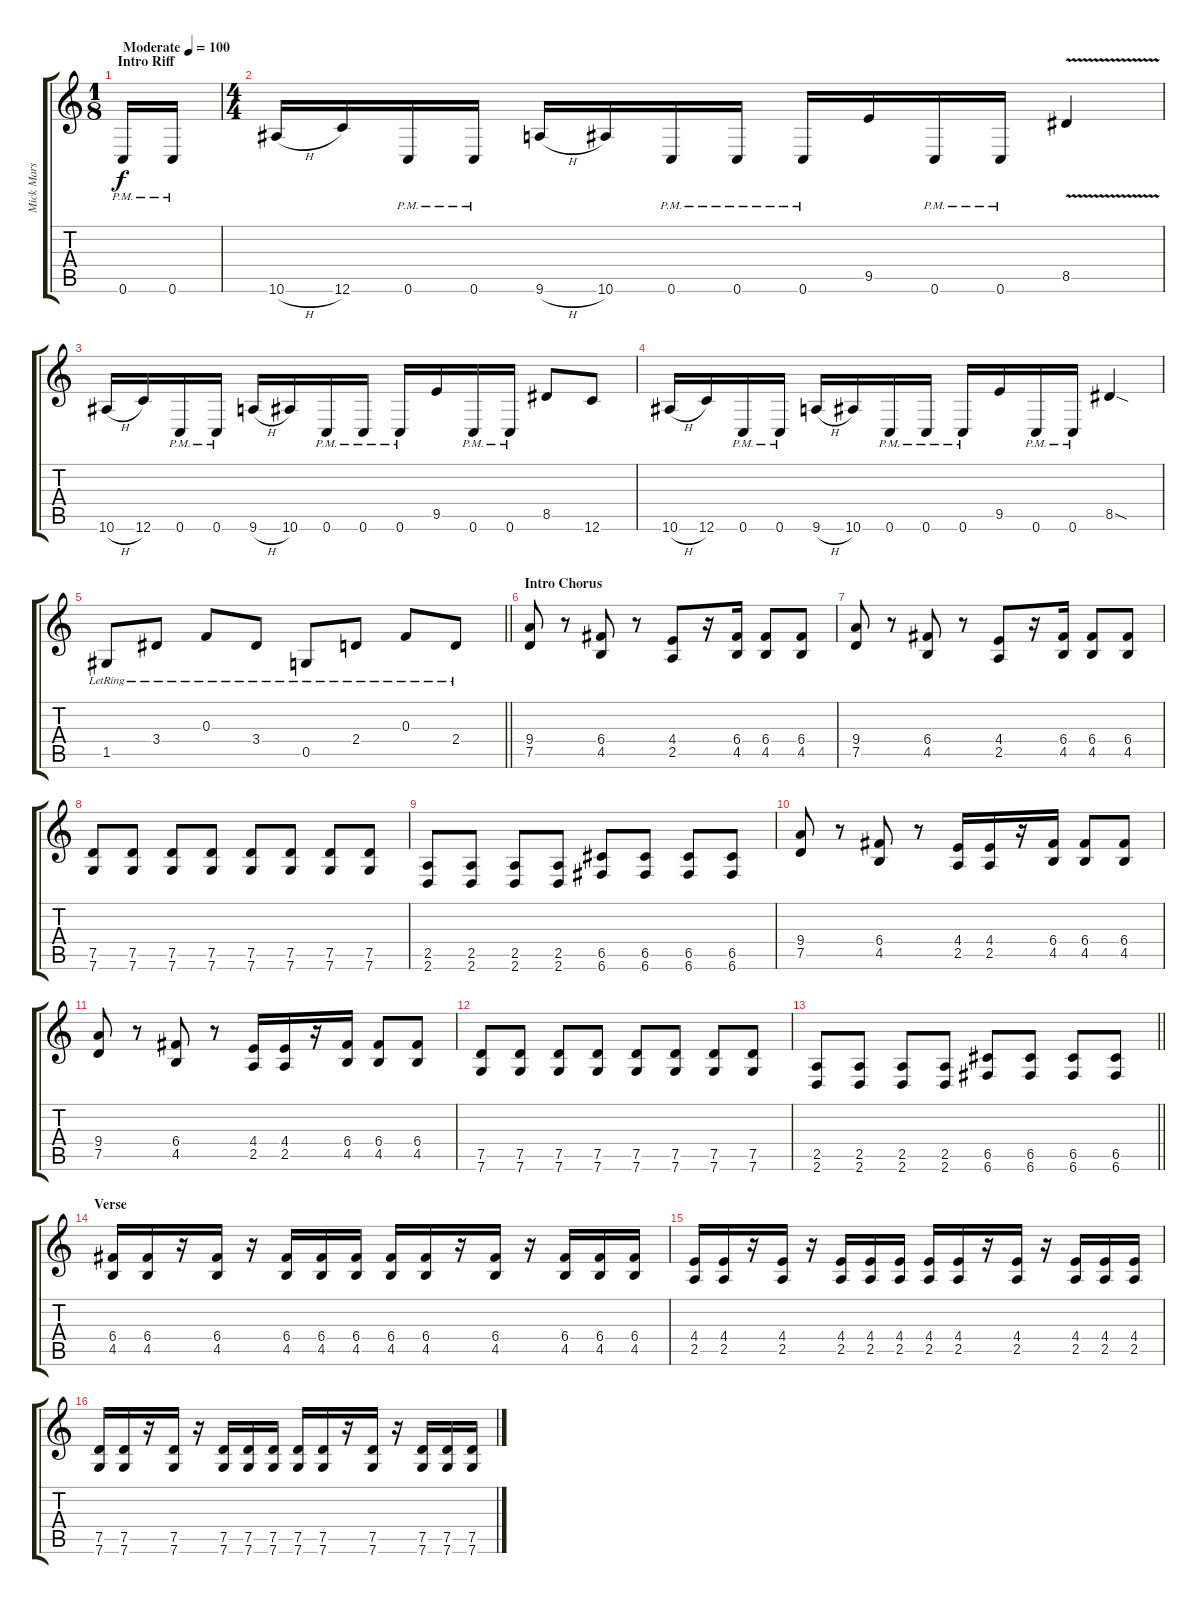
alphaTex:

\track ("Mick Mars Rhythym" "Mick Mars ") {instrument distortionguitar}
\staff {score tabs}
\tuning (D4 A3 F3 C3 G2 C2) {hide}
\ts (1 8)
\section ("" "Intro Riff")
\tempo (100 "Moderate")
\clef g2
\ks c
0.6{pm}.16{dy f instrument distortionguitar} 0.6{pm}.16 |
\ts (4 4)
10.6{h}.16 12.6.16 0.6{pm}.16 0.6{pm}.16 9.6{h}.16 10.6.16 0.6{pm}.16 0.6{pm}.16 0.6{pm}.16 9.5.16 0.6{pm}.16 0.6{pm}.16 8.5{v}.4 |
10.6{h}.16 12.6.16 0.6{pm}.16 0.6{pm}.16 9.6{h}.16 10.6.16 0.6{pm}.16 0.6{pm}.16 0.6{pm}.16 9.5.16 0.6{pm}.16 0.6{pm}.16 8.5.8 12.6.8 |
10.6{h}.16 12.6.16 0.6{pm}.16 0.6{pm}.16 9.6{h}.16 10.6.16 0.6{pm}.16 0.6{pm}.16 0.6{pm}.16 9.5.16 0.6{pm}.16 0.6{pm}.16 8.5{sod}.4 |
\barLineRight lightlight
1.5{lr}.8 3.4{lr}.8 0.3{lr}.8 3.4{lr}.8 0.5{lr}.8 2.4{lr}.8 0.3{lr}.8 2.4{lr}.8 |
\section ("" "Intro Chorus")
(9.4 7.5).8 r.8 (6.4 4.5).8 r.8 (4.4 2.5).8 r.16 (6.4 4.5).16 (6.4 4.5).8 (6.4 4.5).8 |
(9.4 7.5).8 r.8 (6.4 4.5).8 r.8 (4.4 2.5).8 r.16 (6.4 4.5).16 (6.4 4.5).8 (6.4 4.5).8 |
(7.5 7.6).8 (7.5 7.6).8 (7.5 7.6).8 (7.5 7.6).8 (7.5 7.6).8 (7.5 7.6).8 (7.5 7.6).8 (7.5 7.6).8 |
(2.5 2.6).8 (2.5 2.6).8 (2.5 2.6).8 (2.5 2.6).8 (6.5 6.6).8 (6.5 6.6).8 (6.5 6.6).8 (6.5 6.6).8 |
(9.4 7.5).8 r.8 (6.4 4.5).8 r.8 (4.4 2.5).16 (4.4 2.5).16 r.16 (6.4 4.5).16 (6.4 4.5).8 (6.4 4.5).8 |
(9.4 7.5).8 r.8 (6.4 4.5).8 r.8 (4.4 2.5).16 (4.4 2.5).16 r.16 (6.4 4.5).16 (6.4 4.5).8 (6.4 4.5).8 |
(7.5 7.6).8 (7.5 7.6).8 (7.5 7.6).8 (7.5 7.6).8 (7.5 7.6).8 (7.5 7.6).8 (7.5 7.6).8 (7.5 7.6).8 |
\barLineRight lightlight
(2.5 2.6).8 (2.5 2.6).8 (2.5 2.6).8 (2.5 2.6).8 (6.5 6.6).8 (6.5 6.6).8 (6.5 6.6).8 (6.5 6.6).8 |
\section ("" "Verse")
(6.4 4.5).16 (6.4 4.5).16 r.16 (6.4 4.5).16 r.16 (6.4 4.5).16 (6.4 4.5).16 (6.4 4.5).16 (6.4 4.5).16 (6.4 4.5).16 r.16 (6.4 4.5).16 r.16 (6.4 4.5).16 (6.4 4.5).16 (6.4 4.5).16 |
(4.4 2.5).16 (4.4 2.5).16 r.16 (4.4 2.5).16 r.16 (4.4 2.5).16 (4.4 2.5).16 (4.4 2.5).16 (4.4 2.5).16 (4.4 2.5).16 r.16 (4.4 2.5).16 r.16 (4.4 2.5).16 (4.4 2.5).16 (4.4 2.5).16 |
(7.5 7.6).16 (7.5 7.6).16 r.16 (7.5 7.6).16 r.16 (7.5 7.6).16 (7.5 7.6).16 (7.5 7.6).16 (7.5 7.6).16 (7.5 7.6).16 r.16 (7.5 7.6).16 r.16 (7.5 7.6).16 (7.5 7.6).16 (7.5 7.6).16
